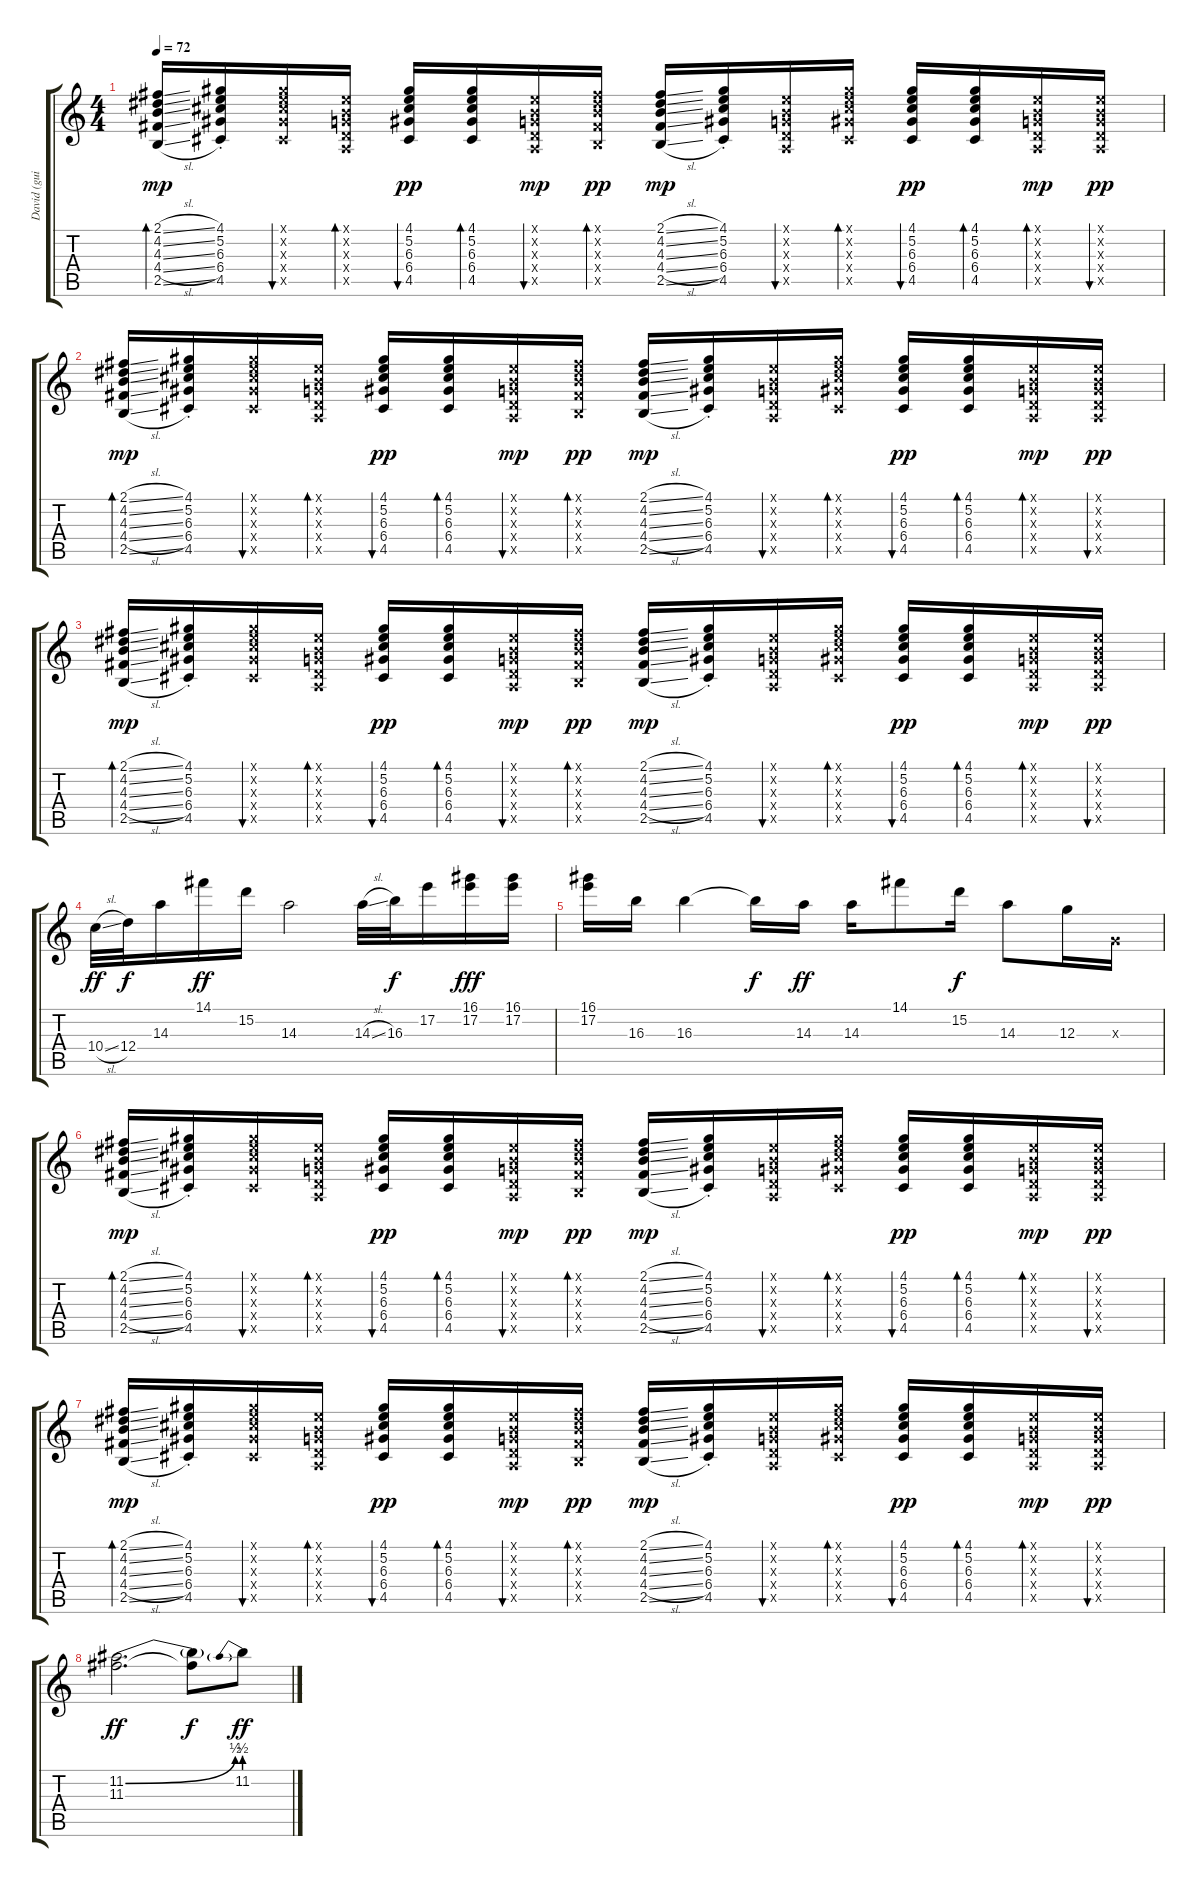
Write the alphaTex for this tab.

\track ("David (guitar dist.)" "David (gui") {instrument distortionguitar}
\staff {score tabs}
\tuning (E4 B3 G3 D3 A2 E2) {hide}
\ts (4 4)
\tempo 72
\clef g2
\ks c
(2.1{sl} 4.2{sl} 4.3{sl} 4.4{sl} 2.5{sl}).16{bd 30 dy mp} (4.1{st} 5.2{st} 6.3{st} 6.4{st} 4.5{st}).16 (4.1{x} 5.2{x} 6.3{x} 6.4{x} 4.5{x}).16{bu 30} (0.1{x} 0.2{x} 0.3{x} 0.4{x} 0.5{x}).16{bd 30} (4.1 5.2 6.3 6.4 4.5).16{bu 30 dy pp} (4.1 5.2 6.3 6.4 4.5).16{bd 30} (0.1{x} 0.2{x} 0.3{x} 0.4{x} 0.5{x}).16{bu 30 dy mp} (2.1{x} 4.2{x} 4.3{x} 4.4{x} 2.5{x}).16{bd 30 dy pp} (2.1{sl} 4.2{sl} 4.3{sl} 4.4{sl} 2.5{sl}).16{dy mp} (4.1{st} 5.2 6.3{st} 6.4{st} 4.5{st}).16 (0.1{x} 0.2{x} 0.3{x} 0.4{x} 0.5{x}).16{bu 30} (4.1{x} 5.2{x} 6.3{x} 6.4{x} 4.5{x}).16{bd 30} (4.1 5.2 6.3 6.4 4.5).16{bu 30 dy pp} (4.1 5.2 6.3 6.4 4.5).16{bd 30} (0.1{x} 0.2{x} 0.3{x} 0.4{x} 0.5{x}).16{bd 30 dy mp} (0.1{x} 0.2{x} 0.3{x} 0.4{x} 0.5{x}).16{bu 30 dy pp} |
(2.1{sl} 4.2{sl} 4.3{sl} 4.4{sl} 2.5{sl}).16{bd 30 dy mp} (4.1{st} 5.2{st} 6.3{st} 6.4{st} 4.5{st}).16 (4.1{x} 5.2{x} 6.3{x} 6.4{x} 4.5{x}).16{bu 30} (0.1{x} 0.2{x} 0.3{x} 0.4{x} 0.5{x}).16{bd 30} (4.1 5.2 6.3 6.4 4.5).16{bu 30 dy pp} (4.1 5.2 6.3 6.4 4.5).16{bd 30} (0.1{x} 0.2{x} 0.3{x} 0.4{x} 0.5{x}).16{bu 30 dy mp} (2.1{x} 4.2{x} 4.3{x} 4.4{x} 2.5{x}).16{bd 30 dy pp} (2.1{sl} 4.2{sl} 4.3{sl} 4.4{sl} 2.5{sl}).16{dy mp} (4.1{st} 5.2 6.3{st} 6.4{st} 4.5{st}).16 (0.1{x} 0.2{x} 0.3{x} 0.4{x} 0.5{x}).16{bu 30} (4.1{x} 5.2{x} 6.3{x} 6.4{x} 4.5{x}).16{bd 30} (4.1 5.2 6.3 6.4 4.5).16{bu 30 dy pp} (4.1 5.2 6.3 6.4 4.5).16{bd 30} (0.1{x} 0.2{x} 0.3{x} 0.4{x} 0.5{x}).16{bd 30 dy mp} (0.1{x} 0.2{x} 0.3{x} 0.4{x} 0.5{x}).16{bu 30 dy pp} |
(2.1{sl} 4.2{sl} 4.3{sl} 4.4{sl} 2.5{sl}).16{bd 30 dy mp} (4.1{st} 5.2{st} 6.3{st} 6.4{st} 4.5{st}).16 (4.1{x} 5.2{x} 6.3{x} 6.4{x} 4.5{x}).16{bu 30} (0.1{x} 0.2{x} 0.3{x} 0.4{x} 0.5{x}).16{bd 30} (4.1 5.2 6.3 6.4 4.5).16{bu 30 dy pp} (4.1 5.2 6.3 6.4 4.5).16{bd 30} (0.1{x} 0.2{x} 0.3{x} 0.4{x} 0.5{x}).16{bu 30 dy mp} (2.1{x} 4.2{x} 4.3{x} 4.4{x} 2.5{x}).16{bd 30 dy pp} (2.1{sl} 4.2{sl} 4.3{sl} 4.4{sl} 2.5{sl}).16{dy mp} (4.1{st} 5.2 6.3{st} 6.4{st} 4.5{st}).16 (0.1{x} 0.2{x} 0.3{x} 0.4{x} 0.5{x}).16{bu 30} (4.1{x} 5.2{x} 6.3{x} 6.4{x} 4.5{x}).16{bd 30} (4.1 5.2 6.3 6.4 4.5).16{bu 30 dy pp} (4.1 5.2 6.3 6.4 4.5).16{bd 30} (0.1{x} 0.2{x} 0.3{x} 0.4{x} 0.5{x}).16{bd 30 dy mp} (0.1{x} 0.2{x} 0.3{x} 0.4{x} 0.5{x}).16{bu 30 dy pp} |
10.4{sl}.32{dy ff} 12.4.32{dy f} 14.3.16 14.1.16{dy ff} 15.2.16 14.3.2 14.3{sl}.32 16.3.32{dy f} 17.2.16 (16.1 17.2).16{dy fff} (16.1 17.2).16 |
(16.1 17.2).16 16.3.16 16.3.4 16.3{t}.16{dy f} 14.3.16{dy ff} 14.3.16 14.1.8 15.2.16{dy f} 14.3.8 12.3.16 0.3{x}.16 |
(2.1{sl} 4.2{sl} 4.3{sl} 4.4{sl} 2.5{sl}).16{bd 30 dy mp} (4.1{st} 5.2{st} 6.3{st} 6.4{st} 4.5{st}).16 (4.1{x} 5.2{x} 6.3{x} 6.4{x} 4.5{x}).16{bu 30} (0.1{x} 0.2{x} 0.3{x} 0.4{x} 0.5{x}).16{bd 30} (4.1 5.2 6.3 6.4 4.5).16{bu 30 dy pp} (4.1 5.2 6.3 6.4 4.5).16{bd 30} (0.1{x} 0.2{x} 0.3{x} 0.4{x} 0.5{x}).16{bu 30 dy mp} (2.1{x} 4.2{x} 4.3{x} 4.4{x} 2.5{x}).16{bd 30 dy pp} (2.1{sl} 4.2{sl} 4.3{sl} 4.4{sl} 2.5{sl}).16{dy mp} (4.1{st} 5.2 6.3{st} 6.4{st} 4.5{st}).16 (0.1{x} 0.2{x} 0.3{x} 0.4{x} 0.5{x}).16{bu 30} (4.1{x} 5.2{x} 6.3{x} 6.4{x} 4.5{x}).16{bd 30} (4.1 5.2 6.3 6.4 4.5).16{bu 30 dy pp} (4.1 5.2 6.3 6.4 4.5).16{bd 30} (0.1{x} 0.2{x} 0.3{x} 0.4{x} 0.5{x}).16{bd 30 dy mp} (0.1{x} 0.2{x} 0.3{x} 0.4{x} 0.5{x}).16{bu 30 dy pp} |
(2.1{sl} 4.2{sl} 4.3{sl} 4.4{sl} 2.5{sl}).16{bd 30 dy mp} (4.1{st} 5.2{st} 6.3{st} 6.4{st} 4.5{st}).16 (4.1{x} 5.2{x} 6.3{x} 6.4{x} 4.5{x}).16{bu 30} (0.1{x} 0.2{x} 0.3{x} 0.4{x} 0.5{x}).16{bd 30} (4.1 5.2 6.3 6.4 4.5).16{bu 30 dy pp} (4.1 5.2 6.3 6.4 4.5).16{bd 30} (0.1{x} 0.2{x} 0.3{x} 0.4{x} 0.5{x}).16{bu 30 dy mp} (2.1{x} 4.2{x} 4.3{x} 4.4{x} 2.5{x}).16{bd 30 dy pp} (2.1{sl} 4.2{sl} 4.3{sl} 4.4{sl} 2.5{sl}).16{dy mp} (4.1{st} 5.2 6.3{st} 6.4{st} 4.5{st}).16 (0.1{x} 0.2{x} 0.3{x} 0.4{x} 0.5{x}).16{bu 30} (4.1{x} 5.2{x} 6.3{x} 6.4{x} 4.5{x}).16{bd 30} (4.1 5.2 6.3 6.4 4.5).16{bu 30 dy pp} (4.1 5.2 6.3 6.4 4.5).16{bd 30} (0.1{x} 0.2{x} 0.3{x} 0.4{x} 0.5{x}).16{bd 30 dy mp} (0.1{x} 0.2{x} 0.3{x} 0.4{x} 0.5{x}).16{bu 30 dy pp} |
(11.2{be (bend 0 0 60 2)} 11.3).2{d dy ff} (11.2{t} 11.3{t}).8{dy f} 11.2{be (prebend 0 2 60 2)}.8{dy ff}
